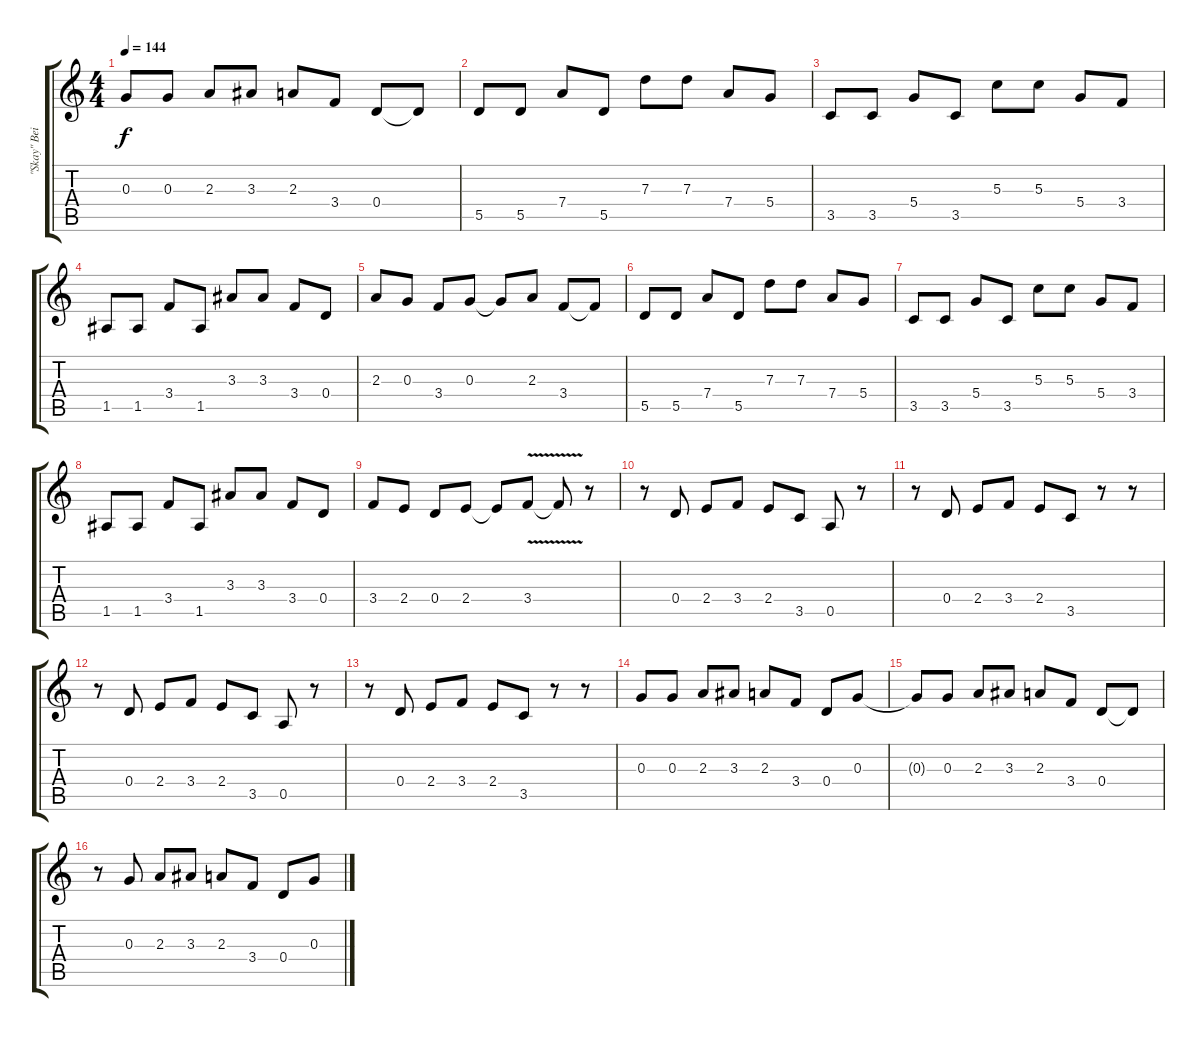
\track ("\"Skay\" Beilinson" "\"Skay\" Bei") {instrument overdrivenguitar}
\staff {score tabs}
\tuning (E4 B3 G3 D3 A2 E2) {hide}
\ts (4 4)
\tempo 144
\clef g2
\ks c
0.3{t}.8{dy f} 0.3.8 2.3.8 3.3.8 2.3.8 3.4.8 0.4.8 0.4{t}.8 |
5.5.8{volume 11} 5.5.8 7.4.8 5.5.8 7.3.8 7.3.8 7.4.8 5.4.8 |
3.5.8 3.5.8 5.4.8 3.5.8 5.3.8 5.3.8 5.4.8 3.4.8 |
1.5.8 1.5.8 3.4.8 1.5.8 3.3.8 3.3.8 3.4.8 0.4.8 |
2.3.8 0.3.8 3.4.8 0.3.8 0.3{t}.8 2.3.8 3.4.8 3.4{t}.8 |
5.5.8 5.5.8 7.4.8 5.5.8 7.3.8 7.3.8 7.4.8 5.4.8 |
3.5.8 3.5.8 5.4.8 3.5.8 5.3.8 5.3.8 5.4.8 3.4.8 |
1.5.8 1.5.8 3.4.8 1.5.8 3.3.8 3.3.8 3.4.8 0.4.8 |
3.4.8 2.4.8 0.4.8 2.4.8 2.4{t}.8 3.4{v}.8 3.4{t}.8 r.8 |
r.8{volume 10} 0.4.8 2.4.8 3.4.8 2.4.8 3.5.8 0.5.8 r.8 |
r.8 0.4.8 2.4.8 3.4.8 2.4.8 3.5.8 r.8 r.8 |
r.8 0.4.8 2.4.8 3.4.8 2.4.8 3.5.8 0.5.8 r.8 |
r.8 0.4.8 2.4.8 3.4.8 2.4.8 3.5.8 r.8 r.8 |
0.3.8 0.3.8 2.3.8 3.3.8 2.3.8 3.4.8 0.4.8 0.3.8 |
0.3{t}.8 0.3.8 2.3.8 3.3.8 2.3.8 3.4.8 0.4.8 0.4{t}.8 |
r.8 0.3.8 2.3.8 3.3.8 2.3.8 3.4.8 0.4.8 0.3.8
